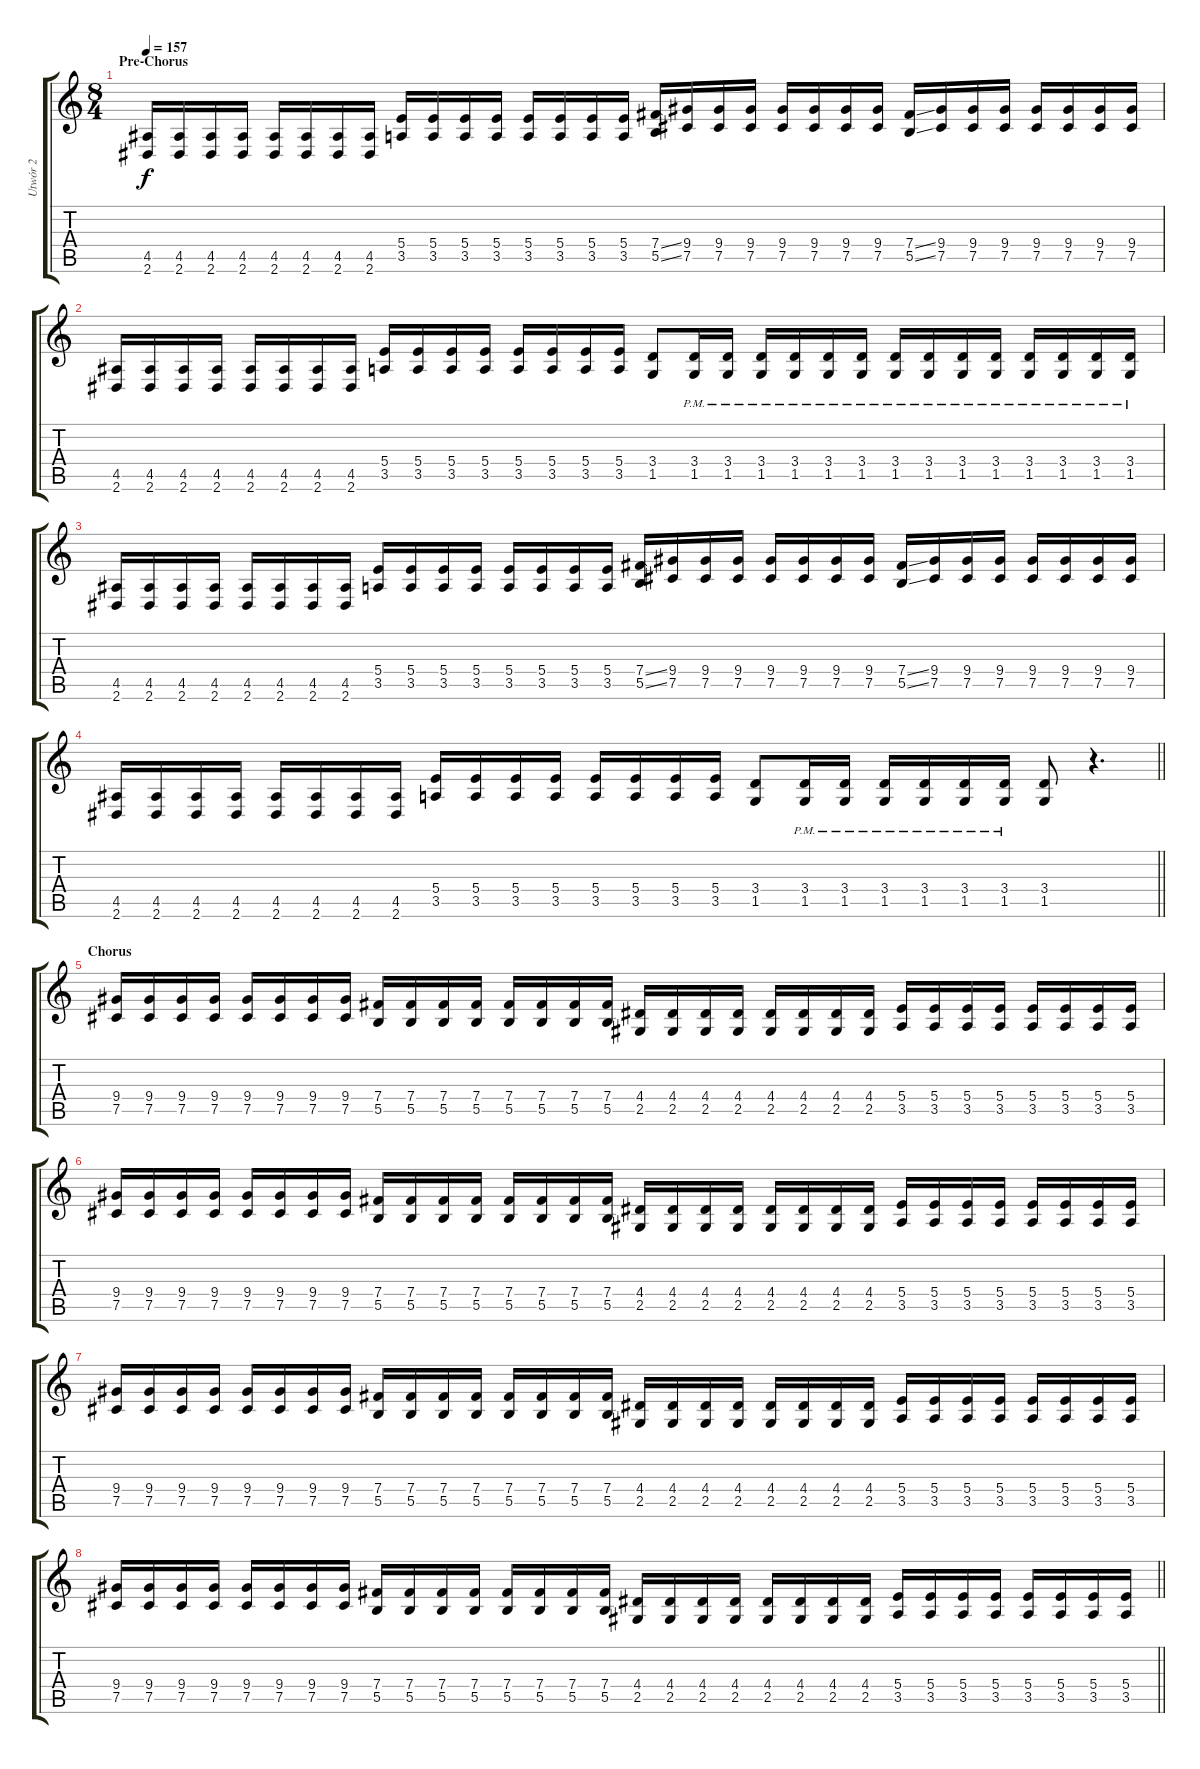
\track ("Utwór 2" "Utwór 2") {instrument distortionguitar}
\staff {score tabs}
\tuning (Db4 Ab3 E3 B2 Gb2 Db2) {hide}
\ts (8 4)
\section ("" "Pre-Chorus")
\tempo 157
\clef g2
\ks c
(4.5 2.6).16{dy f} (4.5 2.6).16 (4.5 2.6).16 (4.5 2.6).16 (4.5 2.6).16 (4.5 2.6).16 (4.5 2.6).16 (4.5 2.6).16 (5.4 3.5).16 (5.4 3.5).16 (5.4 3.5).16 (5.4 3.5).16 (5.4 3.5).16 (5.4 3.5).16 (5.4 3.5).16 (5.4 3.5).16 (7.4{ss} 5.5{ss}).16 (9.4 7.5).16 (9.4 7.5).16 (9.4 7.5).16 (9.4 7.5).16 (9.4 7.5).16 (9.4 7.5).16 (9.4 7.5).16 (7.4{ss} 5.5{ss}).16 (9.4 7.5).16 (9.4 7.5).16 (9.4 7.5).16 (9.4 7.5).16 (9.4 7.5).16 (9.4 7.5).16 (9.4 7.5).16 |
(4.5 2.6).16 (4.5 2.6).16 (4.5 2.6).16 (4.5 2.6).16 (4.5 2.6).16 (4.5 2.6).16 (4.5 2.6).16 (4.5 2.6).16 (5.4 3.5).16 (5.4 3.5).16 (5.4 3.5).16 (5.4 3.5).16 (5.4 3.5).16 (5.4 3.5).16 (5.4 3.5).16 (5.4 3.5).16 (3.4 1.5).8 (3.4{pm} 1.5{pm}).16 (3.4{pm} 1.5{pm}).16 (3.4{pm} 1.5{pm}).16 (3.4{pm} 1.5{pm}).16 (3.4{pm} 1.5{pm}).16 (3.4{pm} 1.5{pm}).16 (3.4{pm} 1.5{pm}).16 (3.4{pm} 1.5{pm}).16 (3.4{pm} 1.5{pm}).16 (3.4{pm} 1.5{pm}).16 (3.4{pm} 1.5{pm}).16 (3.4{pm} 1.5{pm}).16 (3.4{pm} 1.5{pm}).16 (3.4{pm} 1.5{pm}).16 |
(4.5 2.6).16 (4.5 2.6).16 (4.5 2.6).16 (4.5 2.6).16 (4.5 2.6).16 (4.5 2.6).16 (4.5 2.6).16 (4.5 2.6).16 (5.4 3.5).16 (5.4 3.5).16 (5.4 3.5).16 (5.4 3.5).16 (5.4 3.5).16 (5.4 3.5).16 (5.4 3.5).16 (5.4 3.5).16 (7.4{ss} 5.5{ss}).16 (9.4 7.5).16 (9.4 7.5).16 (9.4 7.5).16 (9.4 7.5).16 (9.4 7.5).16 (9.4 7.5).16 (9.4 7.5).16 (7.4{ss} 5.5{ss}).16 (9.4 7.5).16 (9.4 7.5).16 (9.4 7.5).16 (9.4 7.5).16 (9.4 7.5).16 (9.4 7.5).16 (9.4 7.5).16 |
\barLineRight lightlight
(4.5 2.6).16 (4.5 2.6).16 (4.5 2.6).16 (4.5 2.6).16 (4.5 2.6).16 (4.5 2.6).16 (4.5 2.6).16 (4.5 2.6).16 (5.4 3.5).16 (5.4 3.5).16 (5.4 3.5).16 (5.4 3.5).16 (5.4 3.5).16 (5.4 3.5).16 (5.4 3.5).16 (5.4 3.5).16 (3.4 1.5).8 (3.4{pm} 1.5{pm}).16 (3.4{pm} 1.5{pm}).16 (3.4{pm} 1.5{pm}).16 (3.4{pm} 1.5{pm}).16 (3.4{pm} 1.5{pm}).16 (3.4{pm} 1.5{pm}).16 (3.4 1.5).8 r.4{d} |
\section ("" "Chorus")
(9.4 7.5).16 (9.4 7.5).16 (9.4 7.5).16 (9.4 7.5).16 (9.4 7.5).16 (9.4 7.5).16 (9.4 7.5).16 (9.4 7.5).16 (7.4 5.5).16 (7.4 5.5).16 (7.4 5.5).16 (7.4 5.5).16 (7.4 5.5).16 (7.4 5.5).16 (7.4 5.5).16 (7.4 5.5).16 (4.4 2.5).16 (4.4 2.5).16 (4.4 2.5).16 (4.4 2.5).16 (4.4 2.5).16 (4.4 2.5).16 (4.4 2.5).16 (4.4 2.5).16 (5.4 3.5).16 (5.4 3.5).16 (5.4 3.5).16 (5.4 3.5).16 (5.4 3.5).16 (5.4 3.5).16 (5.4 3.5).16 (5.4 3.5).16 |
(9.4 7.5).16 (9.4 7.5).16 (9.4 7.5).16 (9.4 7.5).16 (9.4 7.5).16 (9.4 7.5).16 (9.4 7.5).16 (9.4 7.5).16 (7.4 5.5).16 (7.4 5.5).16 (7.4 5.5).16 (7.4 5.5).16 (7.4 5.5).16 (7.4 5.5).16 (7.4 5.5).16 (7.4 5.5).16 (4.4 2.5).16 (4.4 2.5).16 (4.4 2.5).16 (4.4 2.5).16 (4.4 2.5).16 (4.4 2.5).16 (4.4 2.5).16 (4.4 2.5).16 (5.4 3.5).16 (5.4 3.5).16 (5.4 3.5).16 (5.4 3.5).16 (5.4 3.5).16 (5.4 3.5).16 (5.4 3.5).16 (5.4 3.5).16 |
(9.4 7.5).16 (9.4 7.5).16 (9.4 7.5).16 (9.4 7.5).16 (9.4 7.5).16 (9.4 7.5).16 (9.4 7.5).16 (9.4 7.5).16 (7.4 5.5).16 (7.4 5.5).16 (7.4 5.5).16 (7.4 5.5).16 (7.4 5.5).16 (7.4 5.5).16 (7.4 5.5).16 (7.4 5.5).16 (4.4 2.5).16 (4.4 2.5).16 (4.4 2.5).16 (4.4 2.5).16 (4.4 2.5).16 (4.4 2.5).16 (4.4 2.5).16 (4.4 2.5).16 (5.4 3.5).16 (5.4 3.5).16 (5.4 3.5).16 (5.4 3.5).16 (5.4 3.5).16 (5.4 3.5).16 (5.4 3.5).16 (5.4 3.5).16 |
\barLineRight lightlight
(9.4 7.5).16 (9.4 7.5).16 (9.4 7.5).16 (9.4 7.5).16 (9.4 7.5).16 (9.4 7.5).16 (9.4 7.5).16 (9.4 7.5).16 (7.4 5.5).16 (7.4 5.5).16 (7.4 5.5).16 (7.4 5.5).16 (7.4 5.5).16 (7.4 5.5).16 (7.4 5.5).16 (7.4 5.5).16 (4.4 2.5).16 (4.4 2.5).16 (4.4 2.5).16 (4.4 2.5).16 (4.4 2.5).16 (4.4 2.5).16 (4.4 2.5).16 (4.4 2.5).16 (5.4 3.5).16 (5.4 3.5).16 (5.4 3.5).16 (5.4 3.5).16 (5.4 3.5).16 (5.4 3.5).16 (5.4 3.5).16 (5.4 3.5).16
